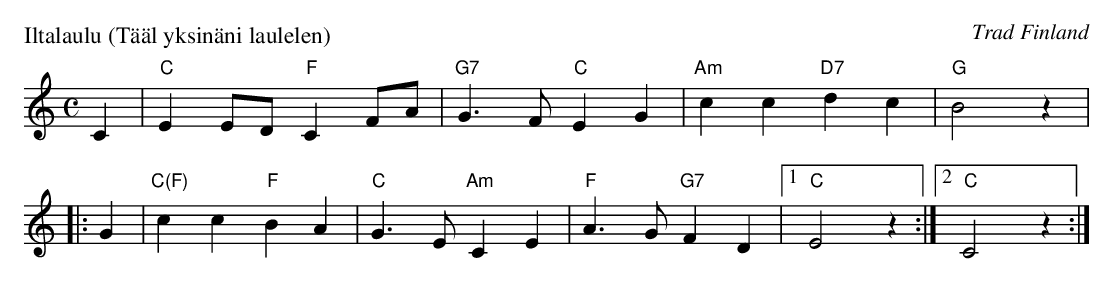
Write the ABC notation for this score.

X:1
P: Iltalaulu (T\"a\"al yksin\"ani laulelen)
O: Trad Finland
M: C
L: 1/8
K: C
C2 \
| "C"E2 ED "F"C2 FA | "G7"G3 F "C"E2 G2 \
| "Am"c2 c2 "D7"d2 c2 | "G"B4 z2 |
|: G2 \
| "C(F)"c2 c2 "F"B2 A2 | "C"G3 E "Am"C2 E2 \
| "F"A3 G "G7"F2 D2 |1 "C"E4 z2 :|2 "C"C4 z2 :|
